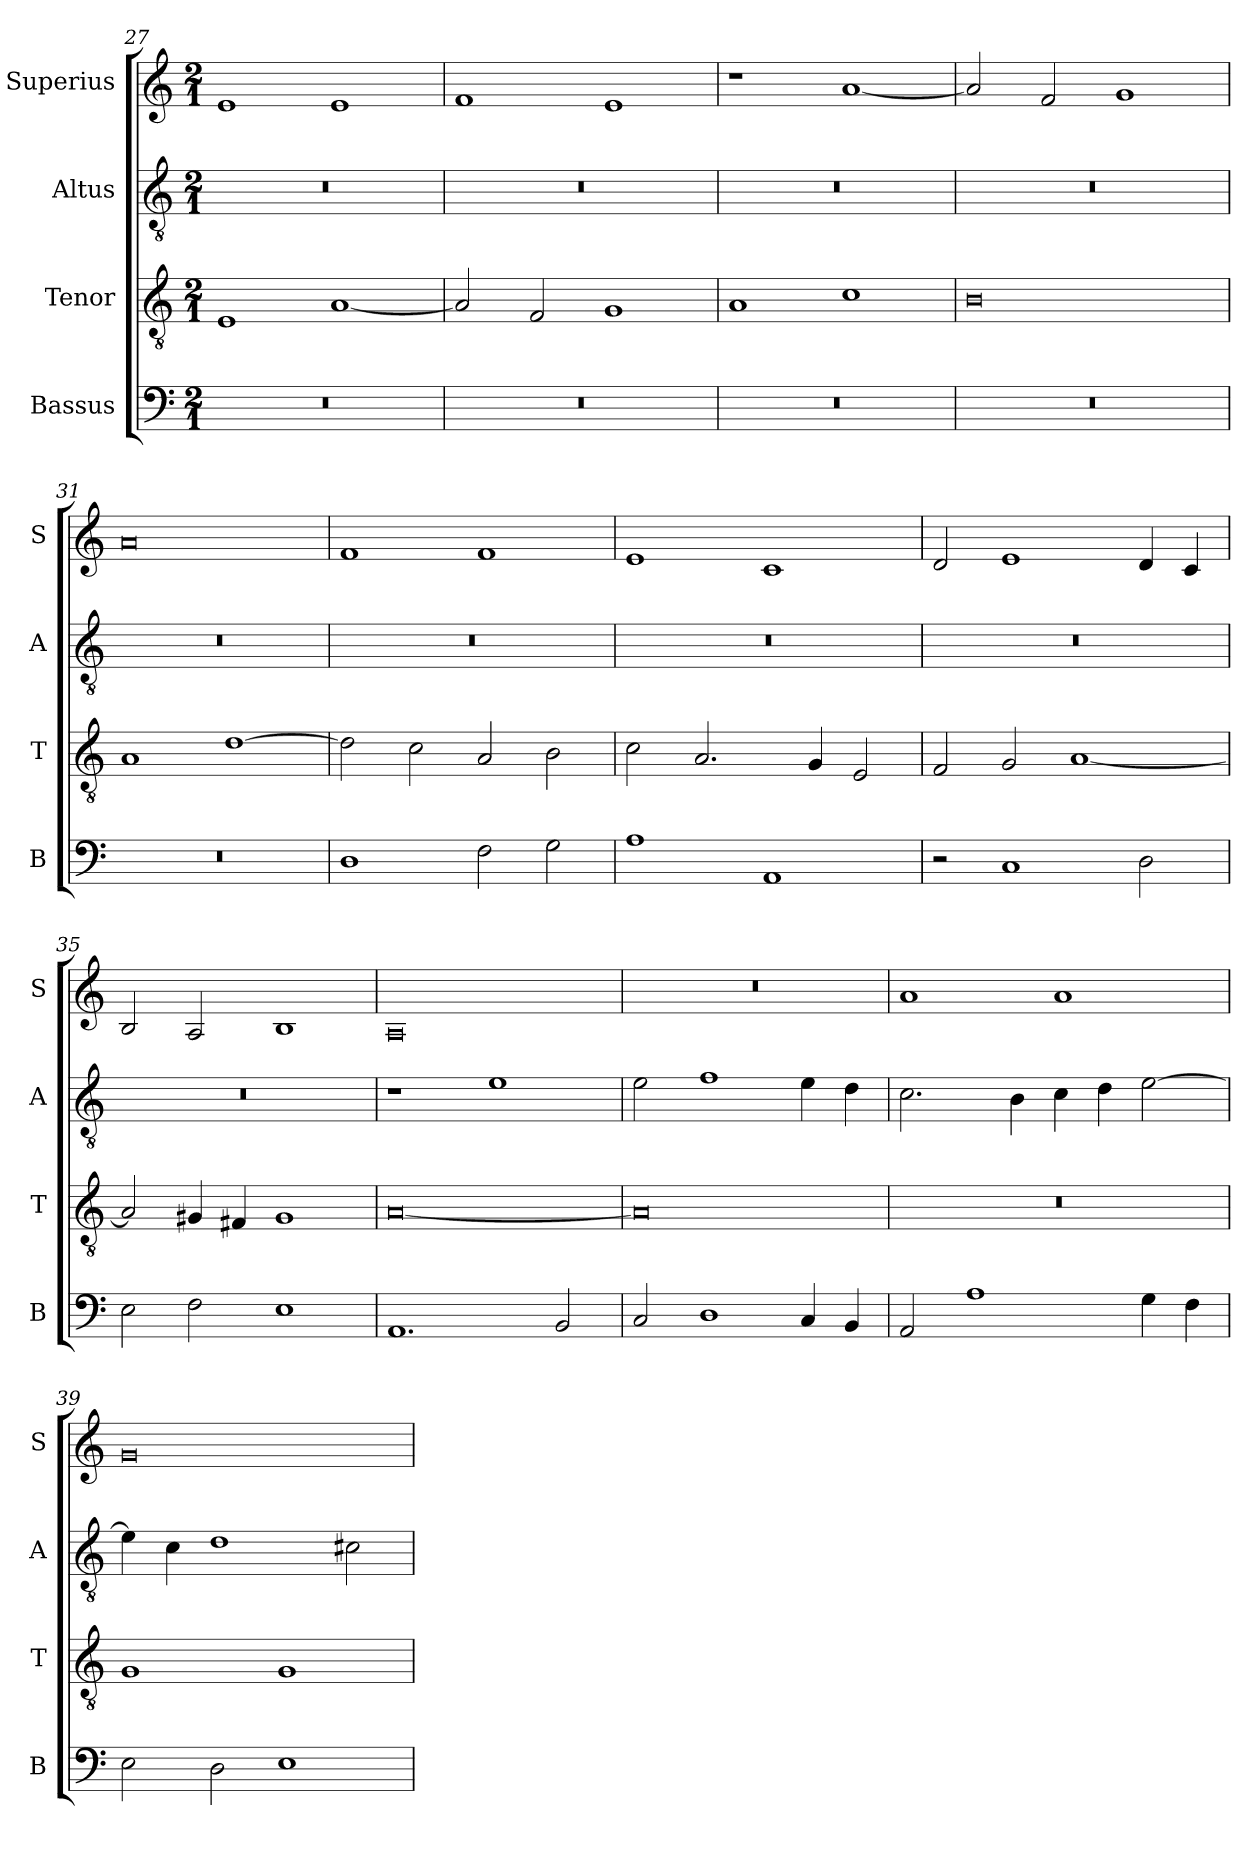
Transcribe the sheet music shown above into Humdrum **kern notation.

**kern	**kern	**kern	**kern
*part4	*part3	*part2	*part1
*staff4	*staff3	*staff2	*staff1
*I"Bassus	*I"Tenor	*I"Altus	*I"Superius
*I'B	*I'T	*I'A	*I'S
*clefF4	*clefGv2	*clefGv2	*clefG2
*k[]	*k[]	*k[]	*k[]
*M2/1	*M2/1	*M2/1	*M2/1
=27	=27	=27	=27
0r	1E	0r	1e
.	[1A	.	1e
=28	=28	=28	=28
0r	2A/]	0r	1f
.	2F/	.	.
.	1G	.	1e
=29	=29	=29	=29
0r	1A	0r	1r
.	1c	.	[1a
=30	=30	=30	=30
0r	0B	0r	2a/]
.	.	.	2f/
.	.	.	1g
=31	=31	=31	=31
0r	1A	0r	0a
.	[1d	.	.
=32	=32	=32	=32
1D	2d\]	0r	1f
.	2c\	.	.
2F\	2A/	.	1f
2G\	2B\	.	.
=33	=33	=33	=33
1A	2c\	0r	1e
.	2.A/	.	.
1AA	.	.	1c
.	4G/	.	.
.	2E/	.	.
=34	=34	=34	=34
2r	2F/	0r	2d/
1C	2G/	.	1e
.	[1A	.	.
2D\	.	.	4d/
.	.	.	4c/
=35	=35	=35	=35
2E\	2A/]	0r	2B/
2F\	4G#X/	.	2A/
.	4F#X/	.	.
1E	1G#	.	1B
=36	=36	=36	=36
1.AA	[0A	1r	0A
.	.	1e	.
2BB/	.	.	.
=37	=37	=37	=37
2C/	0A]	2e\	0r
1D	.	1f	.
4C/	.	4e\	.
4BB/	.	4d\	.
=38	=38	=38	=38
2AA/	0r	2.c\	1a
1A	.	.	.
.	.	4B\	.
.	.	4c\	1a
.	.	4d\	.
4G\	.	[2e\	.
4F\	.	.	.
=39	=39	=39	=39
2E\	1G	4e\]	0g
.	.	4c\	.
2D\	.	1d	.
1E	1G	.	.
.	.	2c#X\	.
=	=	=	=
*-	*-	*-	*-
